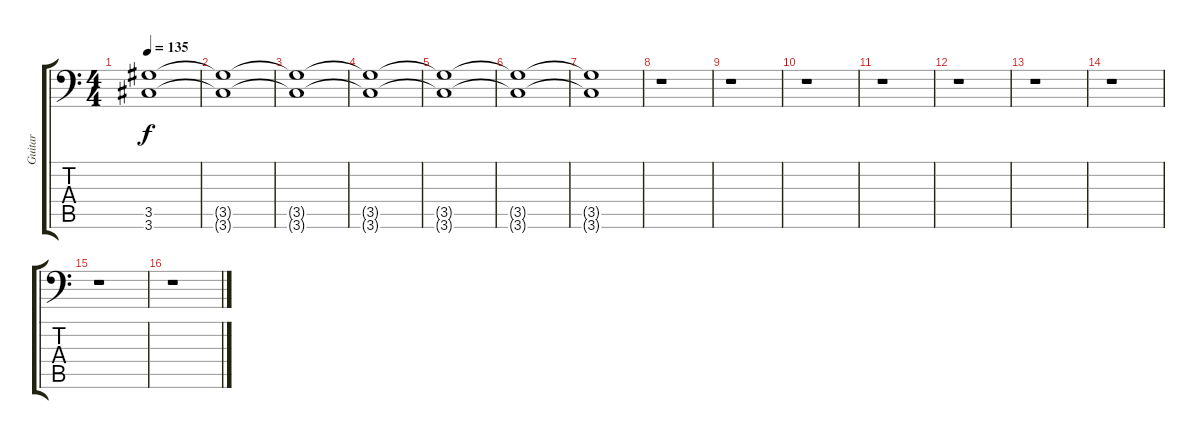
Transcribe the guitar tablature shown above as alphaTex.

\track ("Guitar" "Guitar") {instrument distortionguitar}
\staff {score tabs}
\tuning (C4 G3 Eb3 Bb2 F2 Bb1) {hide}
\ts (4 4)
\tempo 135
\clef f4
\ks c
(3.5{t} 3.6{t}).1{dy f} |
(3.5{t} 3.6{t}).1 |
(3.5{t} 3.6{t}).1 |
(3.5{t} 3.6{t}).1 |
(3.5{t} 3.6{t}).1 |
(3.5{t} 3.6{t}).1 |
(3.5{t} 3.6{t}).1 |
r.1 |
r.1 |
r.1 |
r.1 |
r.1 |
r.1 |
r.1 |
r.1 |
r.1
